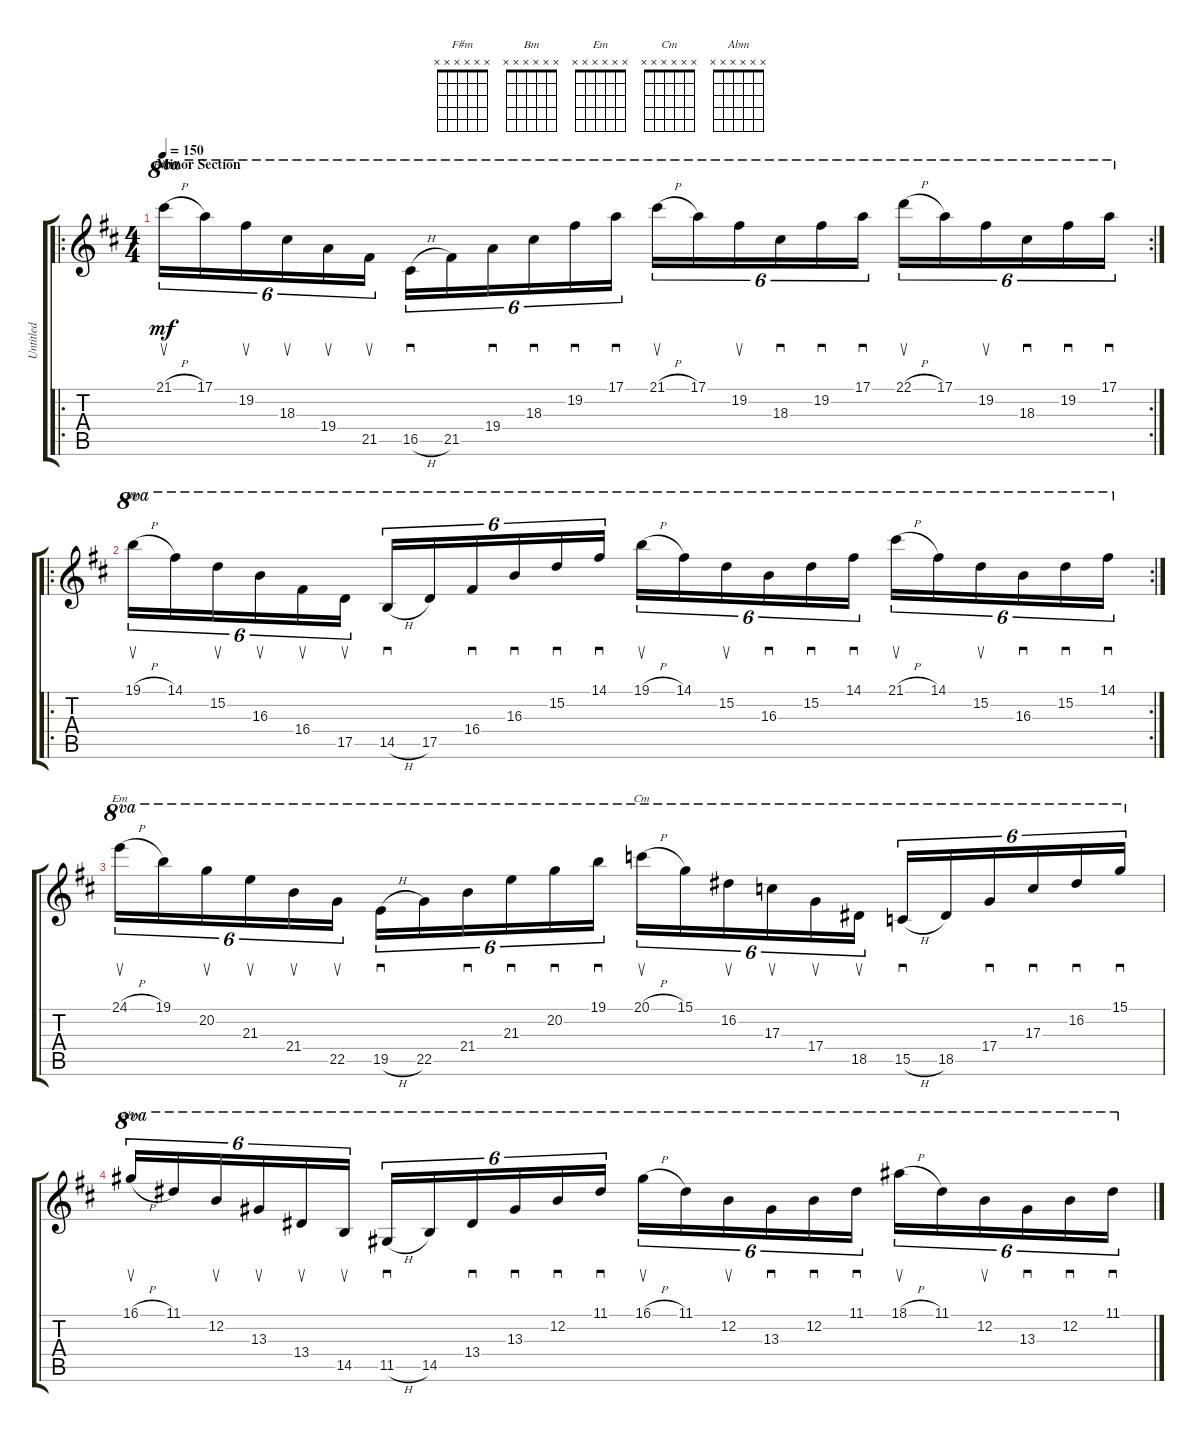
\track ("Untitled" "Untitled") {instrument overdrivenguitar}
\staff {score tabs}
\tuning (E4 B3 G3 D3 A2 E2) {hide}
\chord ("F#m" x x x x x x)
\chord ("Bm" x x x x x x)
\chord ("Em" x x x x x x)
\chord ("Cm" x x x x x x)
\chord ("Abm" x x x x x x)
\ro
\rc 2
\ts (4 4)
\section ("" "Minor Section")
\tempo 150
\clef g2
\ks d
21.1{h}.16{su tu (6 4) ch "F#m" ot 8va dy mf} 17.1.16{tu (6 4) ot 8va} 19.2.16{su tu (6 4) ot 8va} 18.3.16{su tu (6 4) ot 8va} 19.4.16{su tu (6 4) ot 8va} 21.5.16{su tu (6 4) ot 8va} 16.5{h}.16{sd tu (6 4) ot 8va} 21.5.16{tu (6 4) ot 8va} 19.4.16{sd tu (6 4) ot 8va} 18.3.16{sd tu (6 4) ot 8va} 19.2.16{sd tu (6 4) ot 8va} 17.1.16{sd tu (6 4) ot 8va} 21.1{h}.16{su tu (6 4) ot 8va} 17.1.16{tu (6 4) ot 8va} 19.2.16{su tu (6 4) ot 8va} 18.3.16{sd tu (6 4) ot 8va} 19.2.16{sd tu (6 4) ot 8va} 17.1.16{sd tu (6 4) ot 8va} 22.1{h}.16{su tu (6 4) ot 8va} 17.1.16{tu (6 4) ot 8va} 19.2.16{su tu (6 4) ot 8va} 18.3.16{sd tu (6 4) ot 8va} 19.2.16{sd tu (6 4) ot 8va} 17.1.16{sd tu (6 4) ot 8va} |
\ro
\rc 2
19.1{h}.16{su tu (6 4) ch "Bm" ot 8va} 14.1.16{tu (6 4) ot 8va} 15.2.16{su tu (6 4) ot 8va} 16.3.16{su tu (6 4) ot 8va} 16.4.16{su tu (6 4) ot 8va} 17.5.16{su tu (6 4) ot 8va} 14.5{h}.16{sd tu (6 4) ot 8va} 17.5.16{tu (6 4) ot 8va} 16.4.16{sd tu (6 4) ot 8va} 16.3.16{sd tu (6 4) ot 8va} 15.2.16{sd tu (6 4) ot 8va} 14.1.16{sd tu (6 4) ot 8va} 19.1{h}.16{su tu (6 4) ot 8va} 14.1.16{tu (6 4) ot 8va} 15.2.16{su tu (6 4) ot 8va} 16.3.16{sd tu (6 4) ot 8va} 15.2.16{sd tu (6 4) ot 8va} 14.1.16{sd tu (6 4) ot 8va} 21.1{h}.16{su tu (6 4) ot 8va} 14.1.16{tu (6 4) ot 8va} 15.2.16{su tu (6 4) ot 8va} 16.3.16{sd tu (6 4) ot 8va} 15.2.16{sd tu (6 4) ot 8va} 14.1.16{sd tu (6 4) ot 8va} |
24.1{h}.16{su tu (6 4) ch "Em" ot 8va} 19.1.16{tu (6 4) ot 8va} 20.2.16{su tu (6 4) ot 8va} 21.3.16{su tu (6 4) ot 8va} 21.4.16{su tu (6 4) ot 8va} 22.5.16{su tu (6 4) ot 8va} 19.5{h}.16{sd tu (6 4) ot 8va} 22.5.16{tu (6 4) ot 8va} 21.4.16{sd tu (6 4) ot 8va} 21.3.16{sd tu (6 4) ot 8va} 20.2.16{sd tu (6 4) ot 8va} 19.1.16{sd tu (6 4) ot 8va} 20.1{h}.16{su tu (6 4) ch "Cm" ot 8va} 15.1.16{tu (6 4) ot 8va} 16.2.16{su tu (6 4) ot 8va} 17.3.16{su tu (6 4) ot 8va} 17.4.16{su tu (6 4) ot 8va} 18.5.16{su tu (6 4) ot 8va} 15.5{h}.16{sd tu (6 4) ot 8va} 18.5.16{tu (6 4) ot 8va} 17.4.16{sd tu (6 4) ot 8va} 17.3.16{sd tu (6 4) ot 8va} 16.2.16{sd tu (6 4) ot 8va} 15.1.16{sd tu (6 4) ot 8va} |
16.1{h}.16{su tu (6 4) ch "Abm" ot 8va} 11.1.16{tu (6 4) ot 8va} 12.2.16{su tu (6 4) ot 8va} 13.3.16{su tu (6 4) ot 8va} 13.4.16{su tu (6 4) ot 8va} 14.5.16{su tu (6 4) ot 8va} 11.5{h}.16{sd tu (6 4) ot 8va} 14.5.16{tu (6 4) ot 8va} 13.4.16{sd tu (6 4) ot 8va} 13.3.16{sd tu (6 4) ot 8va} 12.2.16{sd tu (6 4) ot 8va} 11.1.16{sd tu (6 4) ot 8va} 16.1{h}.16{su tu (6 4) ot 8va} 11.1.16{tu (6 4) ot 8va} 12.2.16{su tu (6 4) ot 8va} 13.3.16{sd tu (6 4) ot 8va} 12.2.16{sd tu (6 4) ot 8va} 11.1.16{sd tu (6 4) ot 8va} 18.1{h}.16{su tu (6 4) ot 8va} 11.1.16{tu (6 4) ot 8va} 12.2.16{su tu (6 4) ot 8va} 13.3.16{sd tu (6 4) ot 8va} 12.2.16{sd tu (6 4) ot 8va} 11.1.16{sd tu (6 4) ot 8va}
